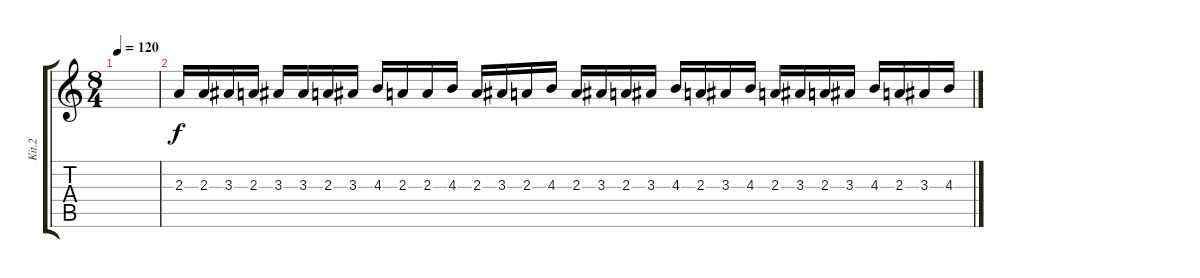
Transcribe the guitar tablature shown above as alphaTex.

\track ("Kit.2" "Kit.2") {instrument distortionguitar}
\staff {score tabs}
\tuning (E4 B3 G3 D3 A2 E2) {hide}
\ts (8 4)
\tempo 120
\clef g2
\ks c
|
2.3.16 2.3.16 3.3.16 2.3.16 3.3.16 3.3.16 2.3.16 3.3.16 4.3.16 2.3.16 2.3.16 4.3.16 2.3.16 3.3.16 2.3.16 4.3.16 2.3.16 3.3.16 2.3.16 3.3.16 4.3.16 2.3.16 3.3.16 4.3.16 2.3.16 3.3.16 2.3.16 3.3.16 4.3.16 2.3.16 3.3.16 4.3.16
